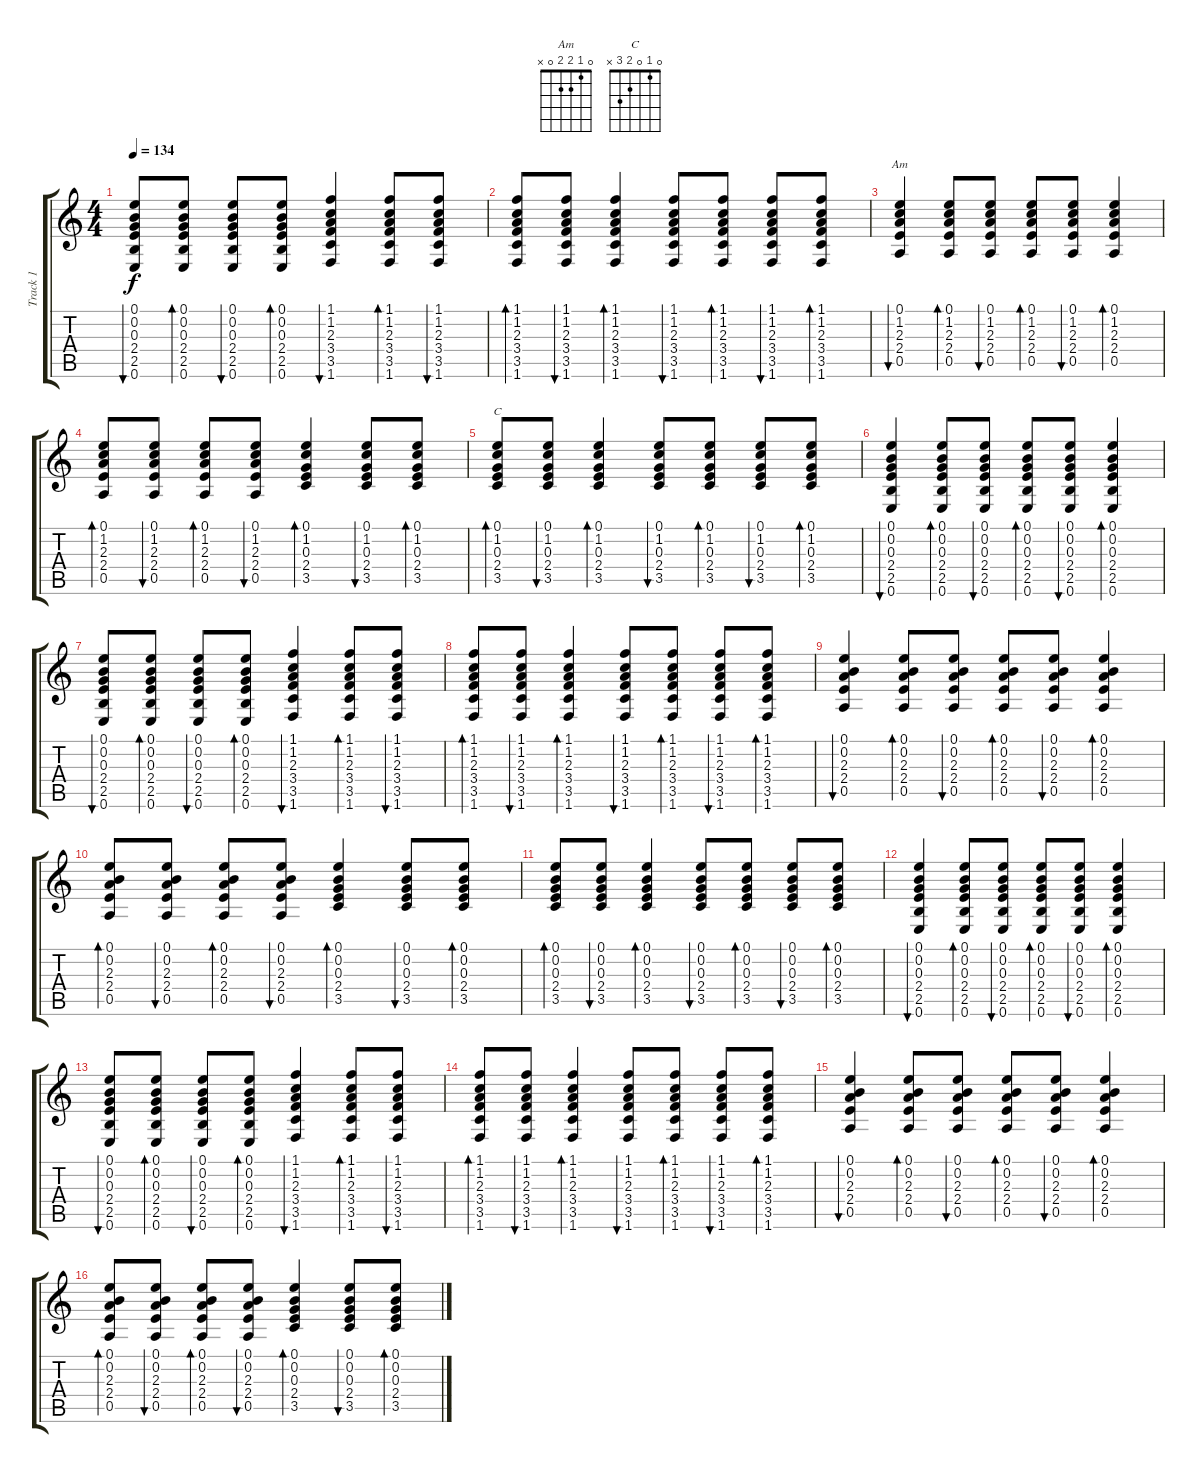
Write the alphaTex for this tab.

\track ("Track 1" "Track 1") {instrument acousticguitarsteel}
\staff {score tabs}
\tuning (E4 B3 G3 D3 A2 E2) {hide}
\chord ("Am" 0 1 2 2 0 x)
\chord ("C" 0 1 0 2 3 x)
\ts (4 4)
\tempo 134
\clef g2
\ks c
(0.1 0.2 0.3 2.4 2.5 0.6).8{bu 30 dy f} (0.1 0.2 0.3 2.4 2.5 0.6).8{bd 30} (0.1 0.2 0.3 2.4 2.5 0.6).8{bu 30} (0.1 0.2 0.3 2.4 2.5 0.6).8{bd 30} (1.1 1.2 2.3 3.4 3.5 1.6).4{bu 30} (1.1 1.2 2.3 3.4 3.5 1.6).8{bd 30} (1.1 1.2 2.3 3.4 3.5 1.6).8{bu 30} |
(1.1 1.2 2.3 3.4 3.5 1.6).8{bd 30} (1.1 1.2 2.3 3.4 3.5 1.6).8{bu 30} (1.1 1.2 2.3 3.4 3.5 1.6).4{bd 30} (1.1 1.2 2.3 3.4 3.5 1.6).8{bu 30} (1.1 1.2 2.3 3.4 3.5 1.6).8{bd 30} (1.1 1.2 2.3 3.4 3.5 1.6).8{bu 30} (1.1 1.2 2.3 3.4 3.5 1.6).8{bd 30} |
(0.1 1.2 2.3 2.4 0.5).4{bu 30 ch "Am"} (0.1 1.2 2.3 2.4 0.5).8{bd 30} (0.1 1.2 2.3 2.4 0.5).8{bu 30} (0.1 1.2 2.3 2.4 0.5).8{bd 30} (0.1 1.2 2.3 2.4 0.5).8{bu 30} (0.1 1.2 2.3 2.4 0.5).4{bd 30} |
(0.1 1.2 2.3 2.4 0.5).8{bd 30} (0.1 1.2 2.3 2.4 0.5).8{bu 30} (0.1 1.2 2.3 2.4 0.5).8{bd 30} (0.1 1.2 2.3 2.4 0.5).8{bu 30} (0.1 1.2 0.3 2.4 3.5).4{bd 30} (0.1 1.2 0.3 2.4 3.5).8{bu 30} (0.1 1.2 0.3 2.4 3.5).8{bd 30} |
(0.1 1.2 0.3 2.4 3.5).8{bd 30 ch "C"} (0.1 1.2 0.3 2.4 3.5).8{bu 30} (0.1 1.2 0.3 2.4 3.5).4{bd 30} (0.1 1.2 0.3 2.4 3.5).8{bu 30} (0.1 1.2 0.3 2.4 3.5).8{bd 30} (0.1 1.2 0.3 2.4 3.5).8{bu 30} (0.1 1.2 0.3 2.4 3.5).8{bd 30} |
(0.1 0.2 0.3 2.4 2.5 0.6).4{bu 30} (0.1 0.2 0.3 2.4 2.5 0.6).8{bd 30} (0.1 0.2 0.3 2.4 2.5 0.6).8{bu 30} (0.1 0.2 0.3 2.4 2.5 0.6).8{bd 30} (0.1 0.2 0.3 2.4 2.5 0.6).8{bu 30} (0.1 0.2 0.3 2.4 2.5 0.6).4{bd 30} |
(0.1 0.2 0.3 2.4 2.5 0.6).8{bu 30} (0.1 0.2 0.3 2.4 2.5 0.6).8{bd 30} (0.1 0.2 0.3 2.4 2.5 0.6).8{bu 30} (0.1 0.2 0.3 2.4 2.5 0.6).8{bd 30} (1.1 1.2 2.3 3.4 3.5 1.6).4{bu 30} (1.1 1.2 2.3 3.4 3.5 1.6).8{bd 30} (1.1 1.2 2.3 3.4 3.5 1.6).8{bu 30} |
(1.1 1.2 2.3 3.4 3.5 1.6).8{bd 30} (1.1 1.2 2.3 3.4 3.5 1.6).8{bu 30} (1.1 1.2 2.3 3.4 3.5 1.6).4{bd 30} (1.1 1.2 2.3 3.4 3.5 1.6).8{bu 30} (1.1 1.2 2.3 3.4 3.5 1.6).8{bd 30} (1.1 1.2 2.3 3.4 3.5 1.6).8{bu 30} (1.1 1.2 2.3 3.4 3.5 1.6).8{bd 30} |
(0.1 0.2 2.3 2.4 0.5).4{bu 30} (0.1 0.2 2.3 2.4 0.5).8{bd 30} (0.1 0.2 2.3 2.4 0.5).8{bu 30} (0.1 0.2 2.3 2.4 0.5).8{bd 30} (0.1 0.2 2.3 2.4 0.5).8{bu 30} (0.1 0.2 2.3 2.4 0.5).4{bd 30} |
(0.1 0.2 2.3 2.4 0.5).8{bd 30} (0.1 0.2 2.3 2.4 0.5).8{bu 30} (0.1 0.2 2.3 2.4 0.5).8{bd 30} (0.1 0.2 2.3 2.4 0.5).8{bu 30} (0.1 0.2 0.3 2.4 3.5).4{bd 30} (0.1 0.2 0.3 2.4 3.5).8{bu 30} (0.1 0.2 0.3 2.4 3.5).8{bd 30} |
(0.1 0.2 0.3 2.4 3.5).8{bd 30} (0.1 0.2 0.3 2.4 3.5).8{bu 30} (0.1 0.2 0.3 2.4 3.5).4{bd 30} (0.1 0.2 0.3 2.4 3.5).8{bu 30} (0.1 0.2 0.3 2.4 3.5).8{bd 30} (0.1 0.2 0.3 2.4 3.5).8{bu 30} (0.1 0.2 0.3 2.4 3.5).8{bd 30} |
(0.1 0.2 0.3 2.4 2.5 0.6).4{bu 30} (0.1 0.2 0.3 2.4 2.5 0.6).8{bd 30} (0.1 0.2 0.3 2.4 2.5 0.6).8{bu 30} (0.1 0.2 0.3 2.4 2.5 0.6).8{bd 30} (0.1 0.2 0.3 2.4 2.5 0.6).8{bu 30} (0.1 0.2 0.3 2.4 2.5 0.6).4{bd 30} |
(0.1 0.2 0.3 2.4 2.5 0.6).8{bu 30} (0.1 0.2 0.3 2.4 2.5 0.6).8{bd 30} (0.1 0.2 0.3 2.4 2.5 0.6).8{bu 30} (0.1 0.2 0.3 2.4 2.5 0.6).8{bd 30} (1.1 1.2 2.3 3.4 3.5 1.6).4{bu 30} (1.1 1.2 2.3 3.4 3.5 1.6).8{bd 30} (1.1 1.2 2.3 3.4 3.5 1.6).8{bu 30} |
(1.1 1.2 2.3 3.4 3.5 1.6).8{bd 30} (1.1 1.2 2.3 3.4 3.5 1.6).8{bu 30} (1.1 1.2 2.3 3.4 3.5 1.6).4{bd 30} (1.1 1.2 2.3 3.4 3.5 1.6).8{bu 30} (1.1 1.2 2.3 3.4 3.5 1.6).8{bd 30} (1.1 1.2 2.3 3.4 3.5 1.6).8{bu 30} (1.1 1.2 2.3 3.4 3.5 1.6).8{bd 30} |
(0.1 0.2 2.3 2.4 0.5).4{bu 30} (0.1 0.2 2.3 2.4 0.5).8{bd 30} (0.1 0.2 2.3 2.4 0.5).8{bu 30} (0.1 0.2 2.3 2.4 0.5).8{bd 30} (0.1 0.2 2.3 2.4 0.5).8{bu 30} (0.1 0.2 2.3 2.4 0.5).4{bd 30} |
(0.1 0.2 2.3 2.4 0.5).8{bd 30} (0.1 0.2 2.3 2.4 0.5).8{bu 30} (0.1 0.2 2.3 2.4 0.5).8{bd 30} (0.1 0.2 2.3 2.4 0.5).8{bu 30} (0.1 0.2 0.3 2.4 3.5).4{bd 30} (0.1 0.2 0.3 2.4 3.5).8{bu 30} (0.1 0.2 0.3 2.4 3.5).8{bd 30}
